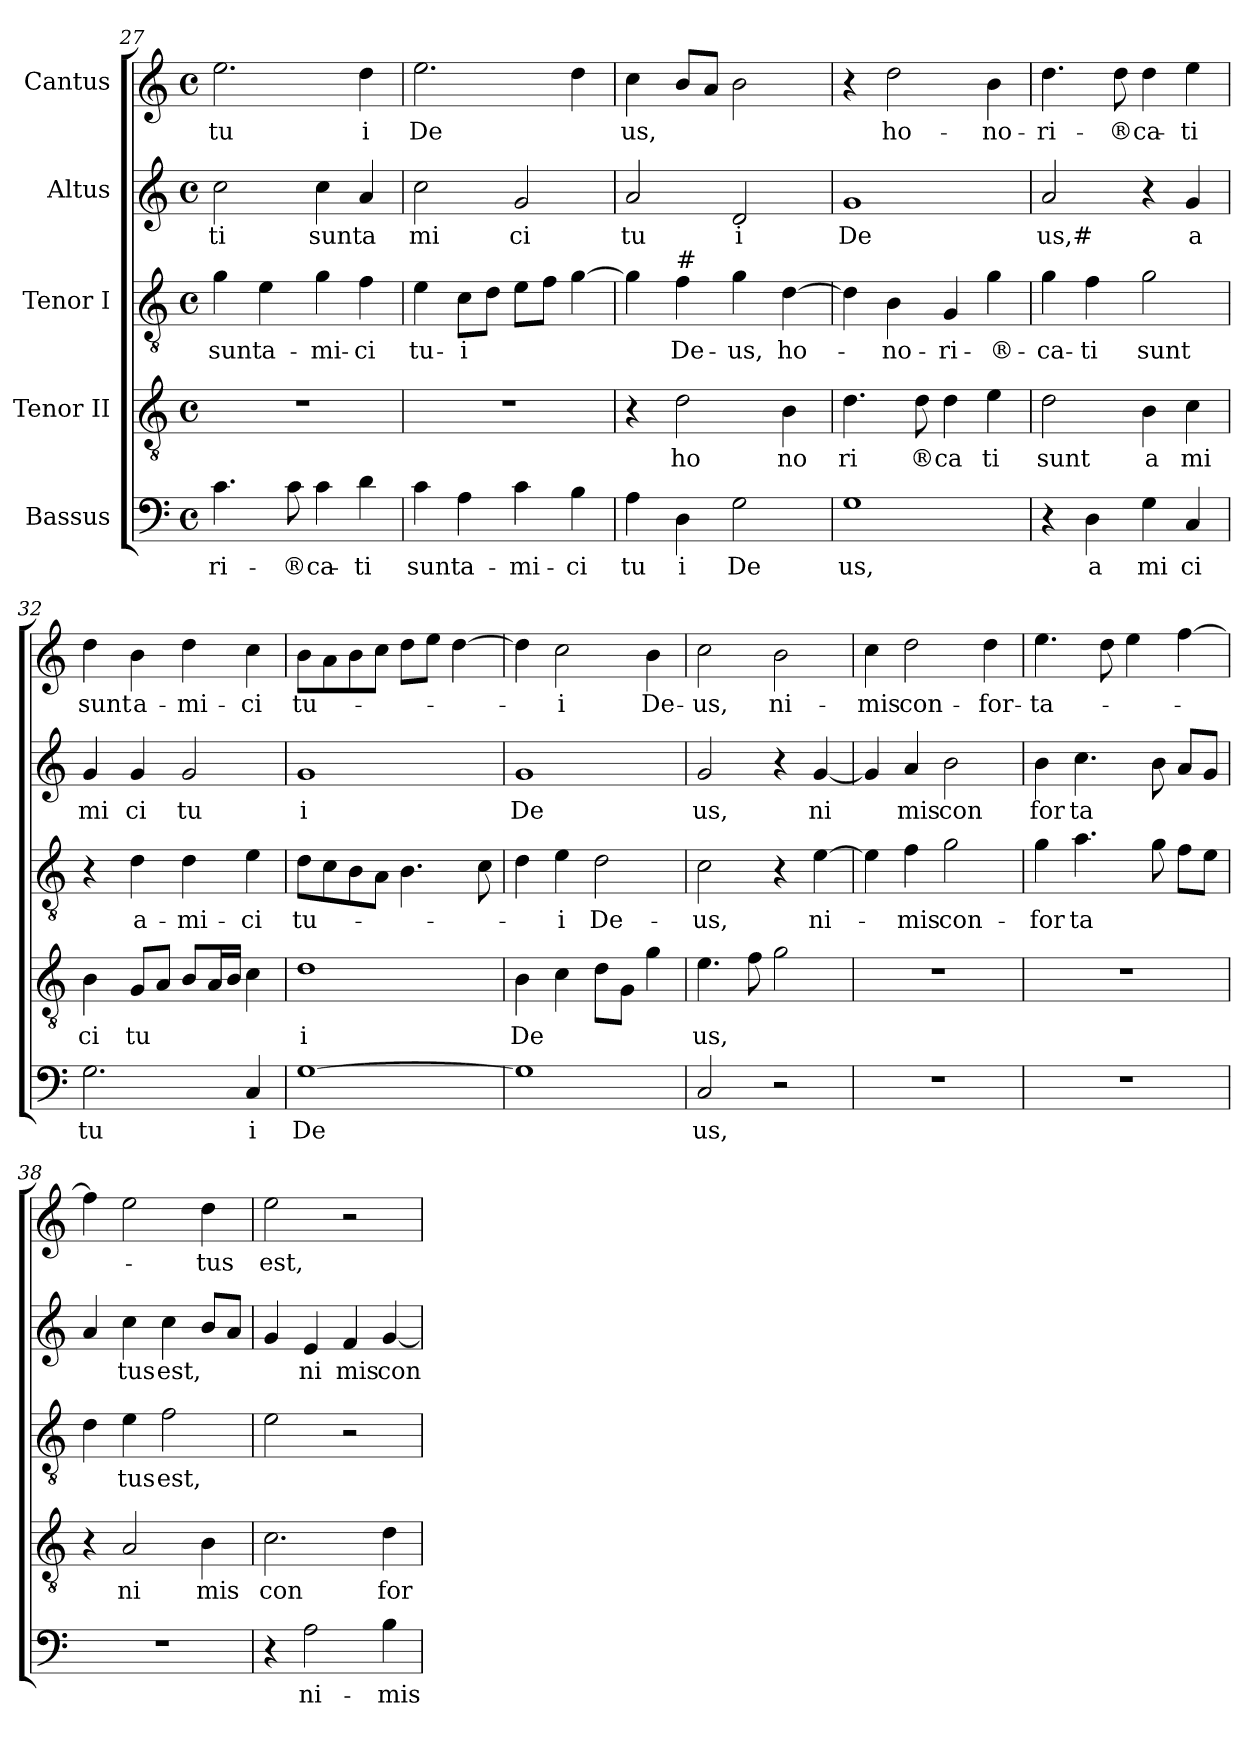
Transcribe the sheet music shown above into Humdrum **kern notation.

**kern	**text	**kern	**text	**kern	**text	**kern	**text	**kern	**text
*part5	*part5	*part4	*part4	*part3	*part3	*part2	*part2	*part1	*part1
*staff5	*staff5	*staff4	*staff4	*staff3	*staff3	*staff2	*staff2	*staff1	*staff1
*I"Bassus	*	*I"Tenor II	*	*I"Tenor I	*	*I"Altus	*	*I"Cantus	*
*clefF4	*	*clefGv2	*	*clefGv2	*	*clefG2	*	*clefG2	*
*M4/4	*	*M4/4	*	*M4/4	*	*M4/4	*	*M4/4	*
*met(c)	*	*met(c)	*	*met(c)	*	*met(c)	*	*met(c)	*
=27	=27	=27	=27	=27	=27	=27	=27	=27	=27
!	!LO:LY:b:cj	!	!	!	!LO:LY:b:cj	!	!LO:LY:b:cj	!	!LO:LY:b:cj
4.c\	-ri-	1r	.	4g\	sunt	2cc\	ti	2.ee\	tu
!	!	!	!	!	!LO:LY:b:cj	!	!	!	!
.	.	.	.	4e\	a-	.	.	.	.
!	!LO:LY:b	!	!	!	!	!	!	!	!
8c\	-®ca-	.	.	.	.	.	.	.	.
!	!	!	!	!	!LO:LY:b:cj	!	!LO:LY:b:cj	!	!
4c\	.	.	.	4g\	-mi-	4cc\	sunt	.	.
!	!LO:LY:b:cj	!	!	!	!LO:LY:b:cj	!	!LO:LY:b:cj	!	!LO:LY:b:cj
4d\	-ti	.	.	4f\	-ci	4a/	a	4dd\	i
=28	=28	=28	=28	=28	=28	=28	=28	=28	=28
!	!LO:LY:b:cj	!	!	!	!LO:LY:b:cj	!	!LO:LY:b:cj	!	!LO:LY:b
4c\	sunt	1r	.	4e\	tu-	2cc\	mi	2.ee\	De
!	!LO:LY:b:cj	!	!	!	!LO:LY:b:rj	!	!	!	!
4A\	a-	.	.	8c\L	-i	.	.	.	.
.	.	.	.	8d\J	.	.	.	.	.
!	!LO:LY:b:cj	!	!	!	!	!	!LO:LY:b:cj	!	!
4c\	-mi-	.	.	8e\L	.	2g/	ci	.	.
.	.	.	.	8f\J	.	.	.	.	.
!	!LO:LY:b:cj	!	!	!	!	!	!	!	!
4B\	-ci	.	.	[>4g\	.	.	.	4dd\	.
!!LO:LB:g=z
=29	=29	=29	=29	=29	=29	=29	=29	=29	=29
!	!LO:LY:b:cj	!	!	!	!	!	!LO:LY:b:cj	!	!LO:LY:b
*	*	*	*	*^	*	*	*	*	*
4A\	tu	4r	.	4g\]	64ryy	.	2a/	tu	4cc\	us,
.	.	.	.	.	2ryy	.	.	.	.	.
!	!	!	!	!LO:TX:a:t=#	!	!	!	!	!	!
!	!LO:LY:b:cj	!	!LO:LY:b:cj	!	!	!LO:LY:b:cj	!	!	!	!
4D\	i	2d\	ho	4f\	.	De-	.	.	8b/L	.
.	.	.	.	.	.	.	.	.	8a/J	.
!	!LO:LY:b:cj	!	!	!	!	!LO:LY:b:cj	!	!LO:LY:b:cj	!	!
2G\	De	.	.	4g\	.	-us,	2d/	i	2b\	.
.	.	.	.	.	4ryy	.	.	.	.	.
!	!	!	!LO:LY:b:cj	!	!	!LO:LY:b:cj	!	!	!	!
.	.	4B\	no	[>4d\	.	ho-	.	.	.	.
.	.	.	.	.	8...ryy	.	.	.	.	.
=30	=30	=30	=30	=30	=30	=30	=30	=30	=30	=30
!	!LO:LY:b:cj	!	!LO:LY:b:cj	!	!	!	!	!LO:LY:b:cj	!	!
*	*	*	*	*v	*v	*	*	*	*	*
1G	us,	4.d\	ri	4d\]	.	1g	De	4r	.
!	!	!	!	!	!LO:LY:b:cj	!	!	!	!LO:LY:b:cj
.	.	.	.	4B\	-no-	.	.	2dd\	ho-
!	!	!	!LO:LY:b	!	!	!	!	!	!
.	.	8d\	®ca	.	.	.	.	.	.
!	!	!	!	!	!LO:LY:b:cj	!	!	!	!
.	.	4d\	.	4G/	-ri-	.	.	.	.
!	!	!	!LO:LY:b:cj	!	!LO:LY:b:cj	!	!	!	!LO:LY:b:cj
.	.	4e\	ti	4g\	-®-	.	.	4b\	-no-
=31	=31	=31	=31	=31	=31	=31	=31	=31	=31
!	!	!	!LO:LY:b:cj	!	!LO:LY:b:cj	!	!LO:LY:b:cj	!	!LO:LY:b:cj
4r	.	2d\	sunt	4g\	-ca-	2a/	us,#	4.dd\	-ri-
!	!LO:LY:b:cj	!	!	!	!LO:LY:b:cj	!	!	!	!
4D\	a	.	.	4f\	-ti	.	.	.	.
!	!	!	!	!	!	!	!	!	!LO:LY:b
.	.	.	.	.	.	.	.	8dd\	-®ca-
!	!LO:LY:b:cj	!	!LO:LY:b:cj	!	!LO:LY:b:cj	!	!	!	!
4G\	mi	4B\	a	2g\	sunt	4r	.	4dd\	.
!	!LO:LY:b:cj	!	!LO:LY:b:cj	!	!	!	!LO:LY:b:cj	!	!LO:LY:b:cj
4C/	ci	4c\	mi	.	.	4g/	a	4ee\	-ti
=32	=32	=32	=32	=32	=32	=32	=32	=32	=32
!	!LO:LY:b:cj	!	!LO:LY:b:cj	!	!	!	!LO:LY:b:cj	!	!LO:LY:b:cj
2.G\	tu	4B\	ci	4r	.	4g/	mi	4dd\	sunt
!	!	!	!LO:LY:b:cj	!	!LO:LY:b:cj	!	!LO:LY:b:cj	!	!LO:LY:b:cj
.	.	8G/L	tu	4d\	a-	4g/	ci	4b\	a-
.	.	8A/J	.	.	.	.	.	.	.
!	!	!	!	!	!LO:LY:b:cj	!	!LO:LY:b:cj	!	!LO:LY:b:cj
.	.	8B/L	.	4d\	-mi-	2g/	tu	4dd\	-mi-
.	.	16A/	.	.	.	.	.	.	.
.	.	16B/J	.	.	.	.	.	.	.
!	!LO:LY:b:cj	!	!	!	!LO:LY:b:cj	!	!	!	!LO:LY:b:cj
4C/	i	4c\	.	4e\	-ci	.	.	4cc\	-ci
=33	=33	=33	=33	=33	=33	=33	=33	=33	=33
!	!LO:LY:b:cj	!	!LO:LY:b:cj	!	!LO:LY:b:cj	!	!LO:LY:b:cj	!	!LO:LY:b:cj
[>1G	De	1d	i	8d\L	tu-	1g	i	8b\L	tu-
.	.	.	.	8c\	.	.	.	8a\	.
.	.	.	.	8B\	.	.	.	8b\	.
.	.	.	.	8A\J	.	.	.	8cc\J	.
.	.	.	.	4.B\	.	.	.	8dd\L	.
.	.	.	.	.	.	.	.	8ee\J	.
.	.	.	.	.	.	.	.	[>4dd\	.
.	.	.	.	8c\	.	.	.	.	.
=34	=34	=34	=34	=34	=34	=34	=34	=34	=34
!	!	!	!LO:LY:b	!	!	!	!LO:LY:b:cj	!	!
1G]	.	4B\	De	4d\	.	1g	De	4dd\]	.
!	!	!	!	!	!LO:LY:b:cj	!	!	!	!LO:LY:b:cj
.	.	4c\	.	4e\	-i	.	.	2cc\	-i
!	!	!	!	!	!LO:LY:b:cj	!	!	!	!
.	.	8d\L	.	2d\	De-	.	.	.	.
.	.	8G\J	.	.	.	.	.	.	.
!	!	!	!	!	!	!	!	!	!LO:LY:b:cj
.	.	4g\	.	.	.	.	.	4b\	De-
=35	=35	=35	=35	=35	=35	=35	=35	=35	=35
!	!LO:LY:b:cj	!	!LO:LY:b	!	!LO:LY:b:cj	!	!LO:LY:b:cj	!	!LO:LY:b:cj
2C/	us,	4.e\	us,	2c\	-us,	2g/	us,	2cc\	-us,
.	.	8f\	.	.	.	.	.	.	.
!	!	!	!	!	!	!	!	!	!LO:LY:b:cj
2r	.	2g\	.	4r	.	4r	.	2b\	ni-
!	!	!	!	!	!LO:LY:b:cj	!	!LO:LY:b:cj	!	!
.	.	.	.	[>4e\	ni-	[<4g/	ni	.	.
=36	=36	=36	=36	=36	=36	=36	=36	=36	=36
!	!	!	!	!	!	!	!	!	!LO:LY:b:cj
1r	.	1r	.	4e\]	.	4g/]	.	4cc\	-mis
!	!	!	!	!	!LO:LY:b:cj	!	!LO:LY:b:cj	!	!LO:LY:b:cj
.	.	.	.	4f\	-mis	4a/	mis	2dd\	con-
!	!	!	!	!	!LO:LY:b:cj	!	!LO:LY:b:cj	!	!
.	.	.	.	2g\	con-	2b\	con	.	.
!	!	!	!	!	!	!	!	!	!LO:LY:b:cj
.	.	.	.	.	.	.	.	4dd\	-for-
!!LO:LB:g=z
=37	=37	=37	=37	=37	=37	=37	=37	=37	=37
!	!	!	!	!	!LO:LY:b:cj	!	!LO:LY:b:cj	!	!LO:LY:b:cj
1r	.	1r	.	4g\	-for	4b\	for	4.ee\	-ta-
!	!	!	!	!	!LO:LY:b:cj	!	!LO:LY:b:cj	!	!
.	.	.	.	4.a\	ta	4.cc\	ta	.	.
.	.	.	.	.	.	.	.	8dd\	.
.	.	.	.	.	.	.	.	4ee\	.
.	.	.	.	8g\	.	8b\	.	.	.
.	.	.	.	8f\L	.	8a/L	.	[>4ff\	.
.	.	.	.	8e\J	.	8g/J	.	.	.
=38	=38	=38	=38	=38	=38	=38	=38	=38	=38
1r	.	4r	.	4d\	.	4a/	.	4ff\]	.
!	!	!	!LO:LY:b:cj	!	!LO:LY:b:cj	!	!LO:LY:b:cj	!	!
.	.	2A/	ni	4e\	tus	4cc\	tus	2ee\	.
!	!	!	!	!	!LO:LY:b	!	!LO:LY:b	!	!
.	.	.	.	2f\	est,	4cc\	est,	.	.
!	!	!	!LO:LY:b:cj	!	!	!	!	!	!LO:LY:b:cj
.	.	4B\	mis	.	.	8b/L	.	4dd\	-tus
.	.	.	.	.	.	8a/J	.	.	.
=39	=39	=39	=39	=39	=39	=39	=39	=39	=39
!	!	!	!LO:LY:b:cj	!	!	!	!	!	!LO:LY:b:cj
4r	.	2.c\	con	2e\	.	4g/	.	2ee\	est,
!	!LO:LY:b:cj	!	!	!	!	!	!LO:LY:b:cj	!	!
2A\	ni-	.	.	.	.	4e/	ni	.	.
!	!	!	!	!	!	!	!LO:LY:b:cj	!	!
.	.	.	.	2r	.	4f/	mis	2r	.
!	!LO:LY:b:cj	!	!LO:LY:b:cj	!	!	!	!LO:LY:b	!	!
4B\	-mis	4d\	for	.	.	[<4g/	con	.	.
=	=	=	=	=	=	=	=	=	=
*-	*-	*-	*-	*-	*-	*-	*-	*-	*-
